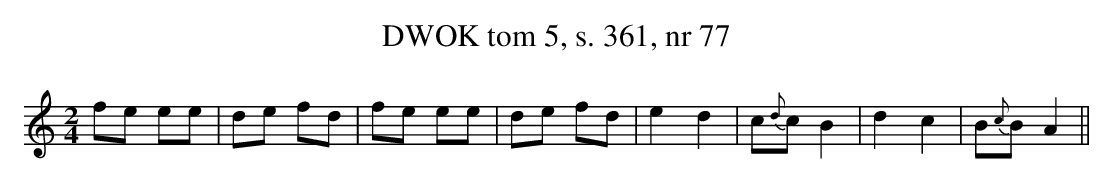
X:1
T: DWOK tom 5, s. 361, nr 77
L: 1/16
M: 2/4
K: C
f2e2 e2e2 | d2e2 f2d2 | f2e2 e2e2 | d2e2 f2d2 | e4 d4 | c2{d}c2 B4 | d4 c4 | B2{c}B2 A4 ||
